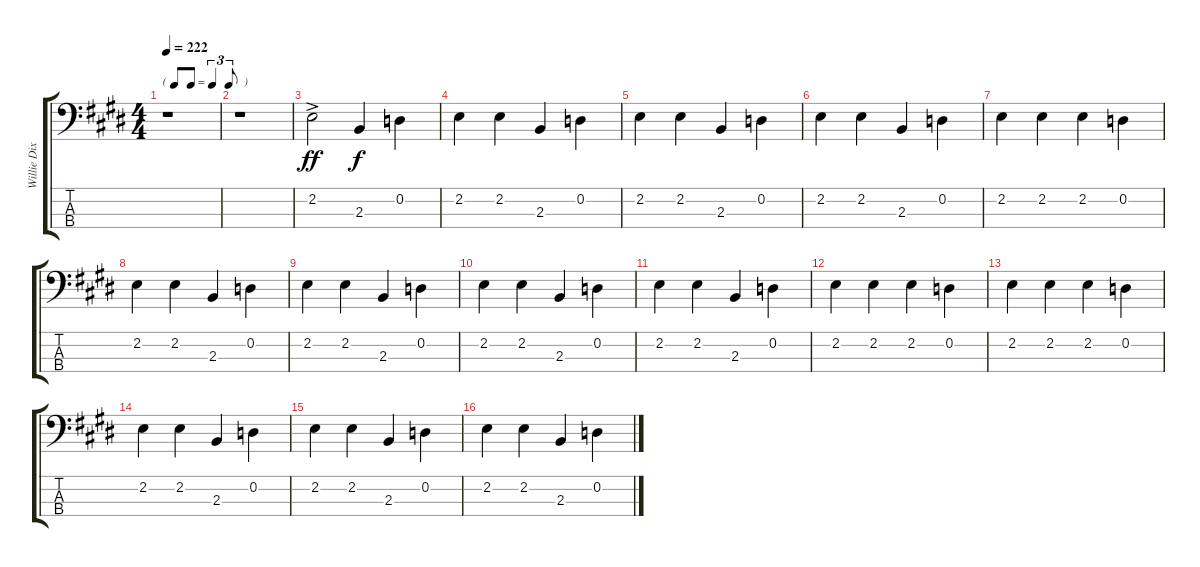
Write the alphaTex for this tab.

\track ("Willie Dixon - Upright Bass" "Willie Dix") {instrument acousticbass}
\staff {score tabs}
\tuning (G2 D2 A1 E1) {hide}
\ts (4 4)
\tf triplet8th
\tempo 222
\clef f4
\ks e
r.1{dy ff instrument acousticbass} |
\ks c#minor
r.1 |
2.2{ac}.2 2.3.4{dy f} 0.2.4 |
2.2.4 2.2.4 2.3.4 0.2.4 |
\ks e
2.2.4 2.2.4 2.3.4 0.2.4 |
\ks c#minor
2.2.4 2.2.4 2.3.4 0.2.4 |
2.2.4 2.2.4 2.2.4 0.2.4 |
2.2.4 2.2.4 2.3.4 0.2.4 |
2.2.4 2.2.4 2.3.4 0.2.4 |
\ks e
2.2.4 2.2.4 2.3.4 0.2.4 |
\ks c#minor
2.2.4 2.2.4 2.3.4 0.2.4 |
2.2.4 2.2.4 2.2.4 0.2.4 |
2.2.4 2.2.4 2.2.4 0.2.4 |
\ks e
2.2.4 2.2.4 2.3.4 0.2.4 |
\ks c#minor
2.2.4 2.2.4 2.3.4 0.2.4 |
2.2.4 2.2.4 2.3.4 0.2.4
